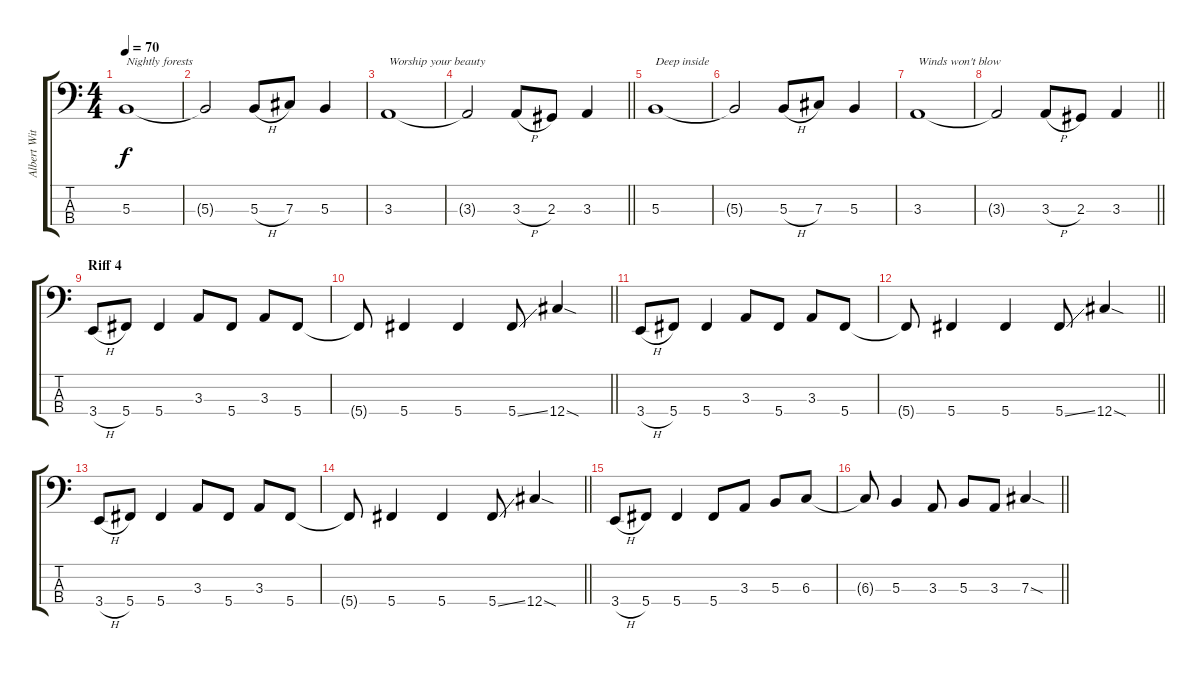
\track ("Albert Witchfinder" "Albert Wit") {instrument electricbassfinger bank 255}
\staff {score tabs}
\tuning (E2 B1 Gb1 Db1) {hide}
\ts (4 4)
\tempo 70
\clef f4
\ks c
5.3.1{txt "Nightly forests" dy f} |
5.3{t}.2 5.3{h}.8 7.3.8 5.3.4 |
3.3.1{txt "Worship your beauty"} |
\barLineRight lightlight
3.3{t}.2 3.3{h}.8 2.3.8 3.3.4 |
5.3.1{txt "Deep inside"} |
5.3{t}.2 5.3{h}.8 7.3.8 5.3.4 |
3.3.1{txt "Winds won't blow"} |
\barLineRight lightlight
3.3{t}.2 3.3{h}.8 2.3.8 3.3.4 |
\section ("" "Riff 4")
3.4{h}.8 5.4.8 5.4.4 3.3.8 5.4.8 3.3.8 5.4.8 |
\barLineRight lightlight
5.4{t}.8 5.4.4 5.4.4 5.4{ss}.8 12.4{sod}.4 |
3.4{h}.8 5.4.8 5.4.4 3.3.8 5.4.8 3.3.8 5.4.8 |
\barLineRight lightlight
5.4{t}.8 5.4.4 5.4.4 5.4{ss}.8 12.4{sod}.4 |
3.4{h}.8 5.4.8 5.4.4 3.3.8 5.4.8 3.3.8 5.4.8 |
\barLineRight lightlight
5.4{t}.8 5.4.4 5.4.4 5.4{ss}.8 12.4{sod}.4 |
3.4{h}.8 5.4.8 5.4.4 5.4.8 3.3.8 5.3.8 6.3.8 |
\barLineRight lightlight
6.3{t}.8 5.3.4 3.3.8 5.3.8 3.3.8 7.3{sod}.4
